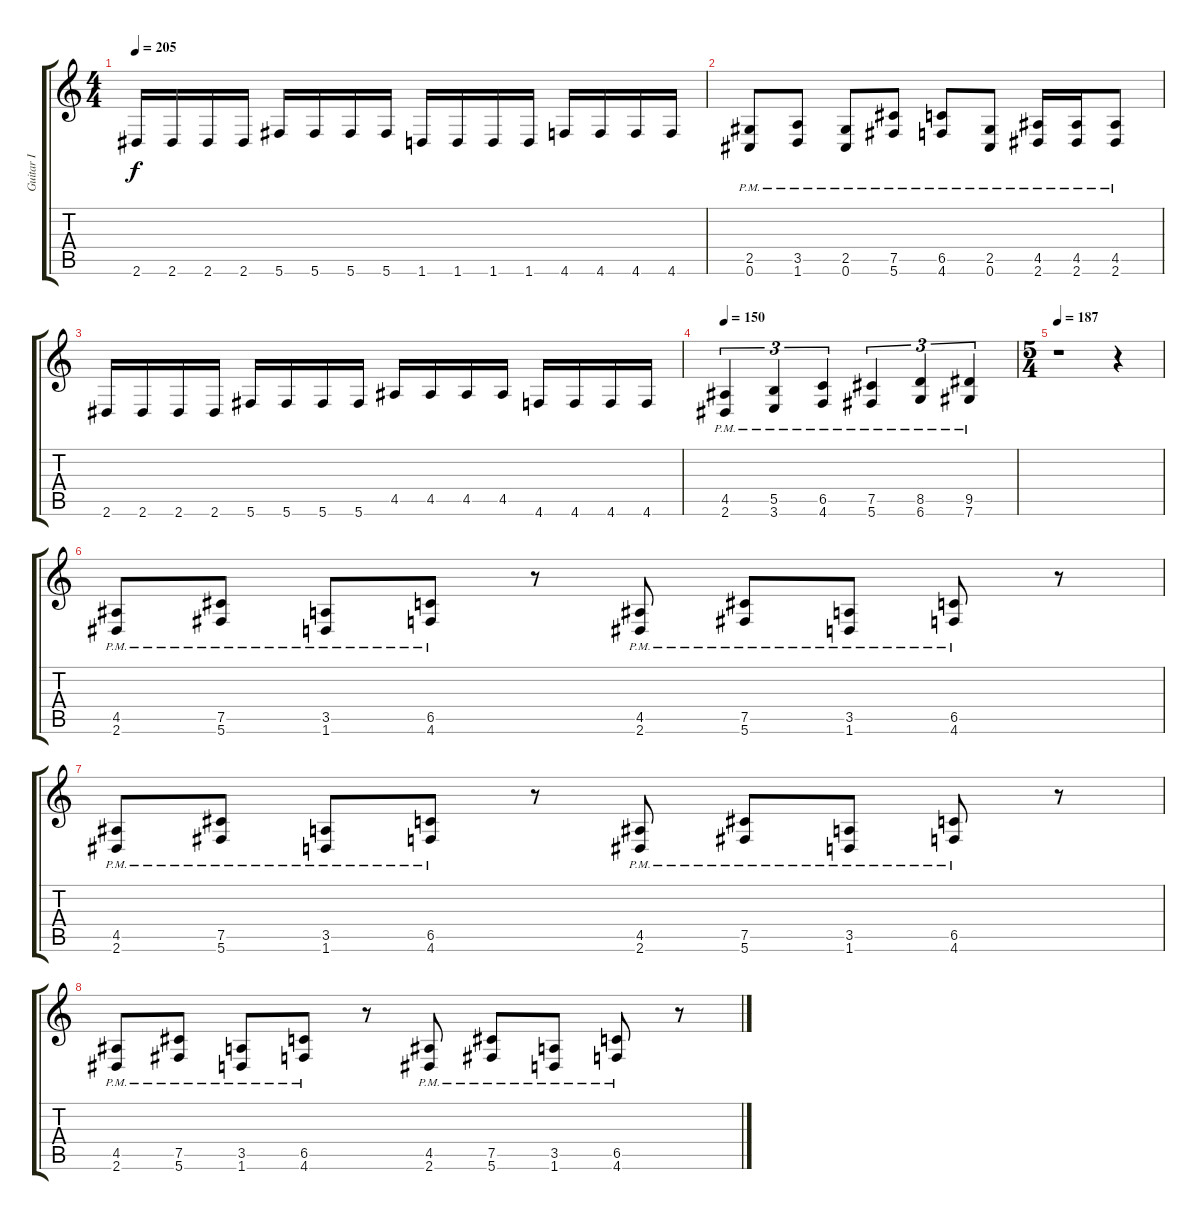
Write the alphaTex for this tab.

\track ("Guitar I" "Guitar I") {instrument distortionguitar}
\staff {score tabs}
\tuning (Db4 Ab3 E3 B2 Gb2 Db2) {hide}
\ts (4 4)
\tempo 205
\clef g2
\ks c
2.6.16{dy f} 2.6.16 2.6.16 2.6.16 5.6.16 5.6.16 5.6.16 5.6.16 1.6.16 1.6.16 1.6.16 1.6.16 4.6.16 4.6.16 4.6.16 4.6.16 |
(2.5{pm} 0.6{pm}).8 (3.5{pm} 1.6{pm}).8 (2.5{pm} 0.6{pm}).8 (7.5{pm} 5.6{pm}).8 (6.5{pm} 4.6{pm}).8 (2.5{pm} 0.6{pm}).8 (4.5{pm} 2.6{pm}).16 (4.5{pm} 2.6{pm}).16 (4.5{pm} 2.6{pm}).8 |
2.6.16 2.6.16 2.6.16 2.6.16 5.6.16 5.6.16 5.6.16 5.6.16 4.5.16 4.5.16 4.5.16 4.5.16 4.6.16 4.6.16 4.6.16 4.6.16 |
\tempo 150
(4.5{pm} 2.6{pm}).4{tu (3 2)} (5.5{pm} 3.6{pm}).4{tu (3 2)} (6.5{pm} 4.6{pm}).4{tu (3 2)} (7.5{pm} 5.6{pm}).4{tu (3 2)} (8.5{pm} 6.6{pm}).4{tu (3 2)} (9.5{pm} 7.6{pm}).4{tu (3 2)} |
\ts (5 4)
\tempo 187
r.1 r.4 |
(4.5{pm} 2.6{pm}).8 (7.5{pm} 5.6{pm}).8 (3.5{pm} 1.6{pm}).8 (6.5{pm} 4.6{pm}).8 r.8 (4.5{pm} 2.6{pm}).8 (7.5{pm} 5.6{pm}).8 (3.5{pm} 1.6{pm}).8 (6.5{pm} 4.6{pm}).8 r.8 |
(4.5{pm} 2.6{pm}).8 (7.5{pm} 5.6{pm}).8 (3.5{pm} 1.6{pm}).8 (6.5{pm} 4.6{pm}).8 r.8 (4.5{pm} 2.6{pm}).8 (7.5{pm} 5.6{pm}).8 (3.5{pm} 1.6{pm}).8 (6.5{pm} 4.6{pm}).8 r.8 |
(4.5{pm} 2.6{pm}).8 (7.5{pm} 5.6{pm}).8 (3.5{pm} 1.6{pm}).8 (6.5{pm} 4.6{pm}).8 r.8 (4.5{pm} 2.6{pm}).8 (7.5{pm} 5.6{pm}).8 (3.5{pm} 1.6{pm}).8 (6.5{pm} 4.6{pm}).8 r.8
